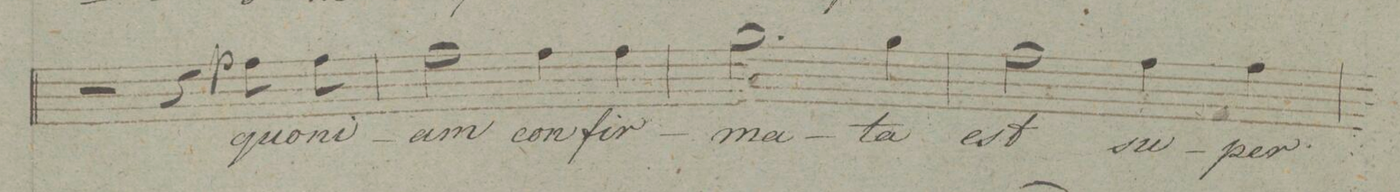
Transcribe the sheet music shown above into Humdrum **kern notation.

**kern	**text	**dynam
*I"Tenore.	*	*
*clefC4	*	*
*k[b-]	*	*
*met(c|)	*	*
*M2/2	*	*
2r	.	.
4r	.	.
8e\	quo-	p
8e\	-ni-	.
=33	=33	=33
2e\	-am	.
4e\	con-	.
4e\	-fir-	.
=34	=34	=34
2.f\	-ma-	.
4f\	-ta	.
=35	=35	=35
2e\	est	.
4e\	su-	.
4e\	-per	.
=36	=36	=36
*-	*-	*-
